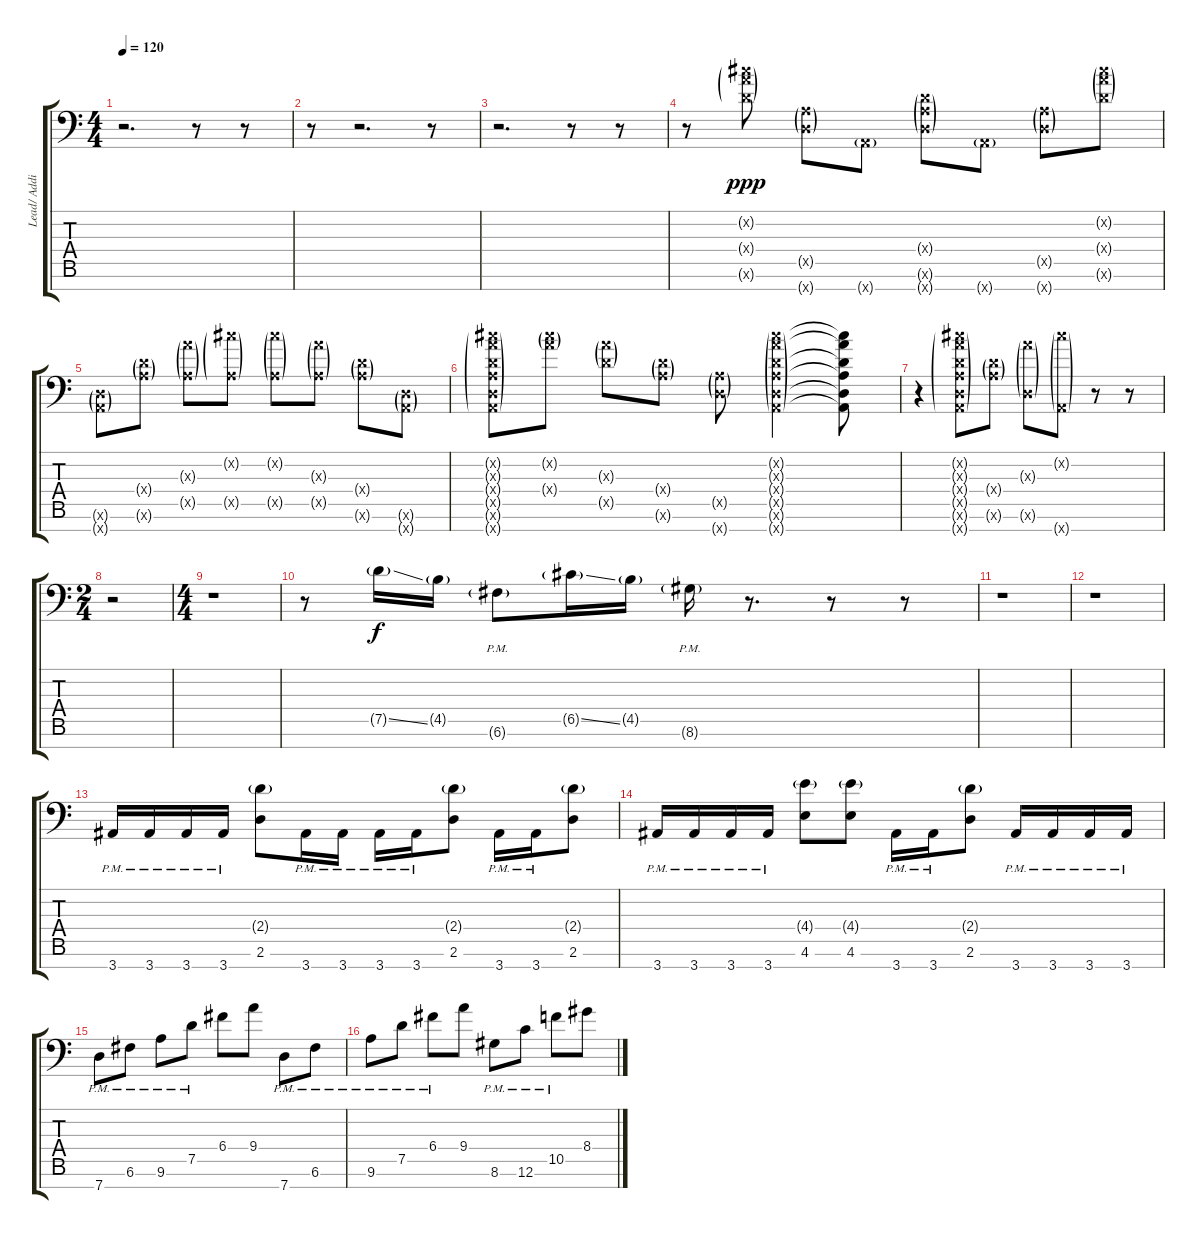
\track ("Lead/ Additional" "Lead/ Addi") {instrument overdrivenguitar}
\staff {score tabs}
\tuning (E4 C4 G3 C3 G2 C2 G1) {hide}
\ts (4 4)
\tempo 120
\clef f4
\ks c
r.2{d dy ppp} r.8 r.8 |
r.8 r.2{d} r.8 |
r.2{d} r.8 r.8 |
r.8 (1.2{g x} 9.4{g x} 14.6{g x}).8 (2.5{g x} 7.7{g x}).8 2.7{g x}.8 (2.4{g x} 9.6{g x} 7.7{g x}).8 2.7{g x}.8 (2.5{g x} 7.7{g x}).8 (1.2{g x} 9.4{g x} 14.6{g x}).8 |
(2.6{g x} 2.7{g x}).8 (2.4{g x} 9.6{g x}).8 (2.3{g x} 2.5{g x}).8 (1.2{g x} 2.5{g x}).8 (1.2{g x} 2.5{g x}).8 (2.3{g x} 2.5{g x}).8 (2.4{g x} 9.6{g x}).8 (2.6{g x} 2.7{g x}).8 |
(1.2{g x} 2.3{g x} 2.4{g x} 2.5{g x} 2.6{g x} 2.7{g x}).8 (1.2{g x} 9.4{g x}).8 (2.3{g x} 7.5{g x}).8 (2.4{g x} 9.6{g x}).8 (2.5{g x} 7.7{g x}).8 (1.2{g x} 2.3{g x} 2.4{g x} 2.5{g x} 2.6{g x} 2.7{g x}).4 (1.2{t} 2.3{t} 2.4{t} 2.5{t} 2.6{t} 2.7{t}).8 |
r.4 (1.2{g x} 2.3{g x} 2.4{g x} 2.5{g x} 2.6{g x} 2.7{g x}).8 (2.4{g x} 9.6{g x}).8 (2.3{g x} 2.6{g x}).8 (1.2{g x} 2.7{g x}).8 r.8 r.8 |
\ts (2 4)
r.2 |
\ts (4 4)
r.1 |
r.8 7.5{ss g}.16{dy f} 4.5{g}.16 6.6{g pm}.8 6.5{ss g}.16 4.5{g}.16 8.6{g pm}.16 r.8{d} r.8 r.8 |
r.1 |
r.1 |
3.7{pm}.16 3.7{pm}.16 3.7{pm}.16 3.7{pm}.16 (2.4{g} 2.6).8 3.7{pm}.16 3.7{pm}.16 3.7{pm}.16 3.7{pm}.16 (2.4{g} 2.6).8 3.7{pm}.16 3.7{pm}.16 (2.4{g} 2.6).8 |
3.7{pm}.16 3.7{pm}.16 3.7{pm}.16 3.7{pm}.16 (4.4{g} 4.6).8 (4.4{g} 4.6).8 3.7{pm}.16 3.7{pm}.16 (2.4{g} 2.6).8 3.7{pm}.16 3.7{pm}.16 3.7{pm}.16 3.7{pm}.16 |
7.7{pm}.8 6.6{pm}.8 9.6{pm}.8 7.5{pm}.8 6.4.8 9.4.8 7.7{pm}.8 6.6{pm}.8 |
9.6{pm}.8 7.5{pm}.8 6.4{pm}.8 9.4.8 8.6{pm}.8 12.6{pm}.8 10.5{pm}.8 8.4.8
